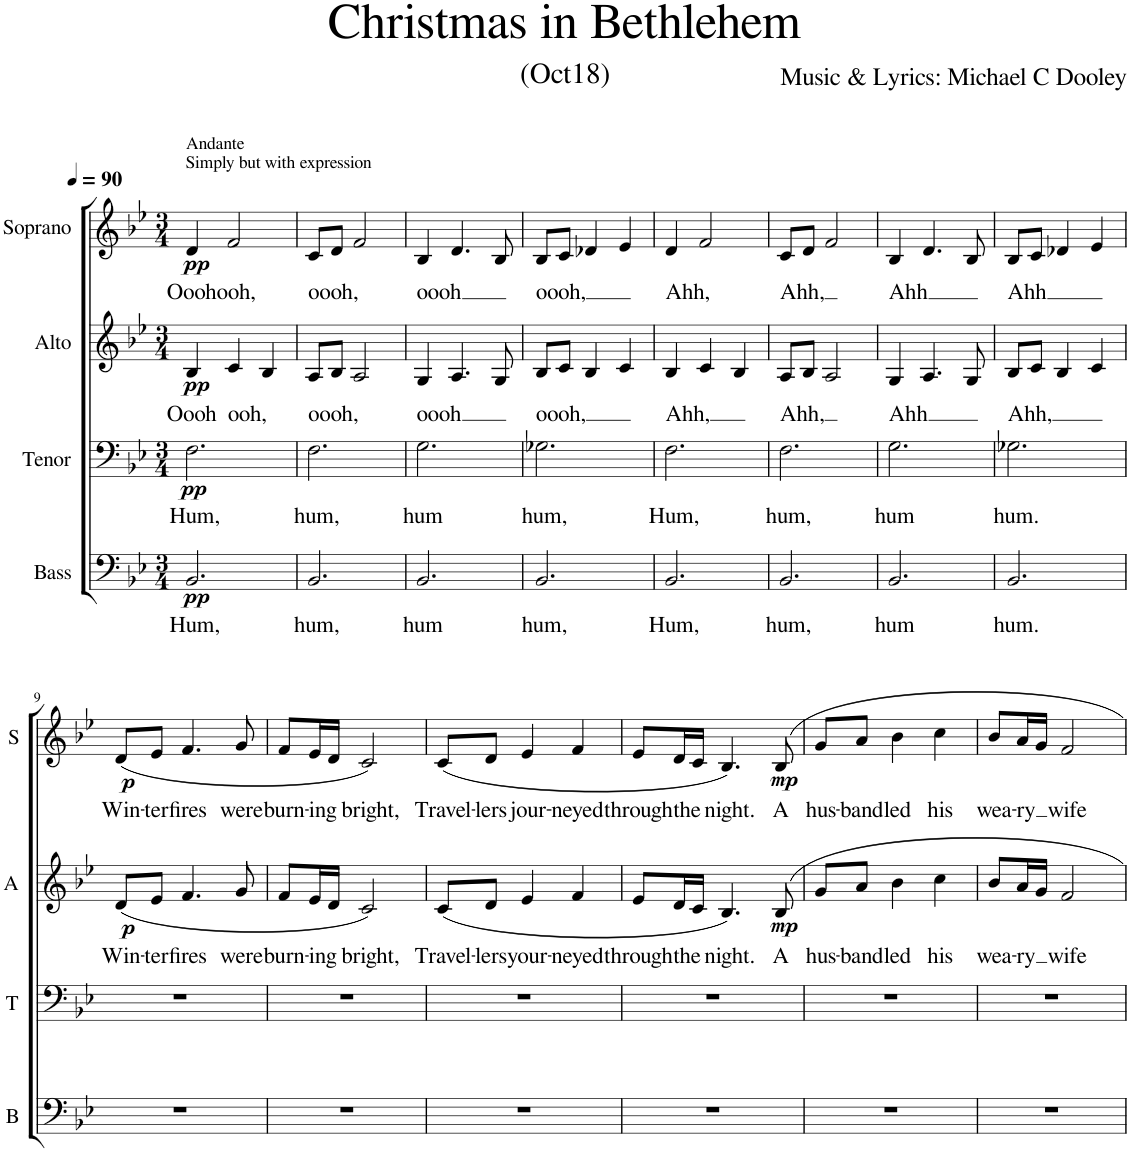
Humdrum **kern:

**kern	**text	**dynam	**kern	**text	**dynam	**kern	**text	**dynam	**kern	**text	**dynam
*part4	*part4	*part4	*part3	*part3	*part3	*part2	*part2	*part2	*part1	*part1	*part1
*staff4	*staff4	*staff4	*staff3	*staff3	*staff3	*staff2	*staff2	*staff2	*staff1	*staff1	*staff1
*I"Bass	*	*	*I"Tenor	*	*	*I"Alto	*	*	*I"Soprano	*	*
*I'B	*	*	*I'T	*	*	*I'A	*	*	*I'S	*	*
*clefF4	*	*	*clefF4	*	*	*clefG2	*	*	*clefG2	*	*
*k[b-e-]	*	*	*k[b-e-]	*	*	*k[b-e-]	*	*	*k[b-e-]	*	*
*M3/4	*	*	*M3/4	*	*	*M3/4	*	*	*M3/4	*	*
*MM90	*	*	*MM90	*	*	*MM90	*	*	*MM90	*	*
=1	=1	=1	=1	=1	=1	=1	=1	=1	=1	=1	=1
!	!	!	!	!	!	!	!	!	!LO:TX:a:t=Andante	!	!
!	!	!	!	!	!	!	!	!	!LO:TX:a:t=Simply but with expression	!	!
!	!LO:LY:b	!LO:DY:b	!	!LO:LY:b	!LO:DY:b	!	!LO:LY:b	!LO:DY:b	!	!LO:LY:b	!LO:DY:b
2.BB-/	Hum,	pp	2.F\	Hum,	pp	4B-/	Oooh	pp	4d/	Oooh	pp
!	!	!	!	!	!	!	!LO:LY:b	!	!	!LO:LY:b	!
.	.	.	.	.	.	4c/	ooh,	.	2f/	ooh,	.
.	.	.	.	.	.	4B-/	.	.	.	.	.
=2	=2	=2	=2	=2	=2	=2	=2	=2	=2	=2	=2
!	!LO:LY:b	!	!	!LO:LY:b	!	!	!LO:LY:b	!	!	!LO:LY:b	!
2.BB-/	hum,	.	2.F\	hum,	.	8A/L	oooh,	.	8c/L	oooh,	.
.	.	.	.	.	.	8B-/J	.	.	8d/J	.	.
.	.	.	.	.	.	2A/	.	.	2f/	.	.
=3	=3	=3	=3	=3	=3	=3	=3	=3	=3	=3	=3
!	!LO:LY:b	!	!	!LO:LY:b	!	!	!LO:LY:b	!	!	!LO:LY:b	!
2.BB-/	hum	.	2.G\	hum	.	4G/	oooh	.	4B-/	oooh	.
.	.	.	.	.	.	4.A/	.	.	4.d/	.	.
.	.	.	.	.	.	8G/	.	.	8B-/	.	.
=4	=4	=4	=4	=4	=4	=4	=4	=4	=4	=4	=4
!	!LO:LY:b	!	!	!LO:LY:b	!	!	!LO:LY:b	!	!	!LO:LY:b	!
2.BB-/	hum,	.	2.G-X\	hum,	.	8B-/L	oooh,	.	8B-/L	oooh,	.
.	.	.	.	.	.	8c/J	.	.	8c/J	.	.
.	.	.	.	.	.	4B-/	.	.	4d-X/	.	.
.	.	.	.	.	.	4c/	.	.	4e-/	.	.
=5	=5	=5	=5	=5	=5	=5	=5	=5	=5	=5	=5
!	!LO:LY:b	!	!	!LO:LY:b	!	!	!LO:LY:b	!	!	!LO:LY:b	!
2.BB-/	Hum,	.	2.F\	Hum,	.	4B-/	Ahh,	.	4d/	Ahh,	.
.	.	.	.	.	.	4c/	.	.	2f/	.	.
.	.	.	.	.	.	4B-/	.	.	.	.	.
=6	=6	=6	=6	=6	=6	=6	=6	=6	=6	=6	=6
!	!LO:LY:b	!	!	!LO:LY:b	!	!	!LO:LY:b	!	!	!LO:LY:b	!
2.BB-/	hum,	.	2.F\	hum,	.	8A/L	Ahh,	.	8c/L	Ahh,	.
.	.	.	.	.	.	8B-/J	.	.	8d/J	.	.
.	.	.	.	.	.	2A/	.	.	2f/	.	.
=7	=7	=7	=7	=7	=7	=7	=7	=7	=7	=7	=7
!	!LO:LY:b	!	!	!LO:LY:b	!	!	!LO:LY:b	!	!	!LO:LY:b	!
2.BB-/	hum	.	2.G\	hum	.	4G/	Ahh	.	4B-/	Ahh	.
.	.	.	.	.	.	4.A/	.	.	4.d/	.	.
.	.	.	.	.	.	8G/	.	.	8B-/	.	.
=8	=8	=8	=8	=8	=8	=8	=8	=8	=8	=8	=8
!	!LO:LY:b	!	!	!LO:LY:b	!	!	!LO:LY:b	!	!	!LO:LY:b	!
2.BB-/	hum.	.	2.G-X\	hum.	.	8B-/L	Ahh,	.	8B-/L	Ahh	.
.	.	.	.	.	.	8c/J	.	.	8c/J	.	.
.	.	.	.	.	.	4B-/	.	.	4d-X/	.	.
.	.	.	.	.	.	4c/	.	.	4e-/	.	.
!!LO:LB:g=z
=9	=9	=9	=9	=9	=9	=9	=9	=9	=9	=9	=9
!	!	!	!	!	!	!	!LO:LY:b	!LO:DY:b	!	!LO:LY:b	!LO:DY:b
2.r	.	.	2.r	.	.	(8d/L	Win-	p	(8d/L	Win-	p
!	!	!	!	!	!	!	!LO:LY:b	!	!	!LO:LY:b	!
.	.	.	.	.	.	8e-/J	-ter	.	8e-/J	-ter	.
!	!	!	!	!	!	!	!LO:LY:b	!	!	!LO:LY:b	!
.	.	.	.	.	.	4.f/	fires	.	4.f/	fires	.
!	!	!	!	!	!	!	!LO:LY:b	!	!	!LO:LY:b	!
.	.	.	.	.	.	8g/	were	.	8g/	were	.
=10	=10	=10	=10	=10	=10	=10	=10	=10	=10	=10	=10
!	!	!	!	!	!	!	!LO:LY:b	!	!	!LO:LY:b	!
2.r	.	.	2.r	.	.	8f/L	burn-	.	8f/L	burn-	.
!	!	!	!	!	!	!	!LO:LY:b	!	!	!LO:LY:b	!
.	.	.	.	.	.	16e-/L	-ing	.	16e-/L	-ing	.
.	.	.	.	.	.	16d/JJ	.	.	16d/JJ	.	.
!	!	!	!	!	!	!	!LO:LY:b	!	!	!LO:LY:b	!
.	.	.	.	.	.	2c/)	bright,	.	2c/)	bright,	.
=11	=11	=11	=11	=11	=11	=11	=11	=11	=11	=11	=11
!	!	!	!	!	!	!	!LO:LY:b	!	!	!LO:LY:b	!
2.r	.	.	2.r	.	.	(8c/L	Travel-	.	(8c/L	Travel-	.
!	!	!	!	!	!	!	!LO:LY:b	!	!	!LO:LY:b	!
.	.	.	.	.	.	8d/J	-lers	.	8d/J	-lers	.
!	!	!	!	!	!	!	!LO:LY:b	!	!	!LO:LY:b	!
.	.	.	.	.	.	4e-/	your-	.	4e-/	jour-	.
!	!	!	!	!	!	!	!LO:LY:b	!	!	!LO:LY:b	!
.	.	.	.	.	.	4f/	-neyed	.	4f/	-neyed	.
=12	=12	=12	=12	=12	=12	=12	=12	=12	=12	=12	=12
!	!	!	!	!	!	!	!LO:LY:b	!	!	!LO:LY:b	!
2.r	.	.	2.r	.	.	8e-/L	through	.	8e-/L	through	.
!	!	!	!	!	!	!	!LO:LY:b	!	!	!LO:LY:b	!
.	.	.	.	.	.	16d/L	the	.	16d/L	the	.
.	.	.	.	.	.	16c/JJ	.	.	16c/JJ	.	.
!	!	!	!	!	!	!	!LO:LY:b	!	!	!LO:LY:b	!
.	.	.	.	.	.	4.B-/)	night.	.	4.B-/)	night.	.
!	!	!	!	!	!	!	!LO:LY:b	!LO:DY:b	!	!LO:LY:b	!LO:DY:b
.	.	.	.	.	.	8B-/	A	mp	8B-/	A	mp
=13	=13	=13	=13	=13	=13	=13	=13	=13	=13	=13	=13
!	!	!	!	!	!	!	!LO:LY:b	!	!	!LO:LY:b	!
2.r	.	.	2.r	.	.	8g/L	hus-	.	8g/L	hus-	.
!	!	!	!	!	!	!	!LO:LY:b	!	!	!LO:LY:b	!
.	.	.	.	.	.	8a/J	-band	.	8a/J	-band	.
!	!	!	!	!	!	!	!LO:LY:b	!	!	!LO:LY:b	!
.	.	.	.	.	.	4b-\	led	.	4b-\	led	.
!	!	!	!	!	!	!	!LO:LY:b	!	!	!LO:LY:b	!
.	.	.	.	.	.	4cc\	his	.	4cc\	his	.
=14	=14	=14	=14	=14	=14	=14	=14	=14	=14	=14	=14
!	!	!	!	!	!	!	!LO:LY:b	!	!	!LO:LY:b	!
2.r	.	.	2.r	.	.	8b-/L	wea-	.	8b-/L	wea-	.
!	!	!	!	!	!	!	!LO:LY:b	!	!	!LO:LY:b	!
.	.	.	.	.	.	16a/L	-ry	.	16a/L	-ry	.
.	.	.	.	.	.	16g/JJ	.	.	16g/JJ	.	.
!	!	!	!	!	!	!	!LO:LY:b	!	!	!LO:LY:b	!
.	.	.	.	.	.	2f/	wife	.	2f/	wife	.
=	=	=	=	=	=	=	=	=	=	=	=
*-	*-	*-	*-	*-	*-	*-	*-	*-	*-	*-	*-
